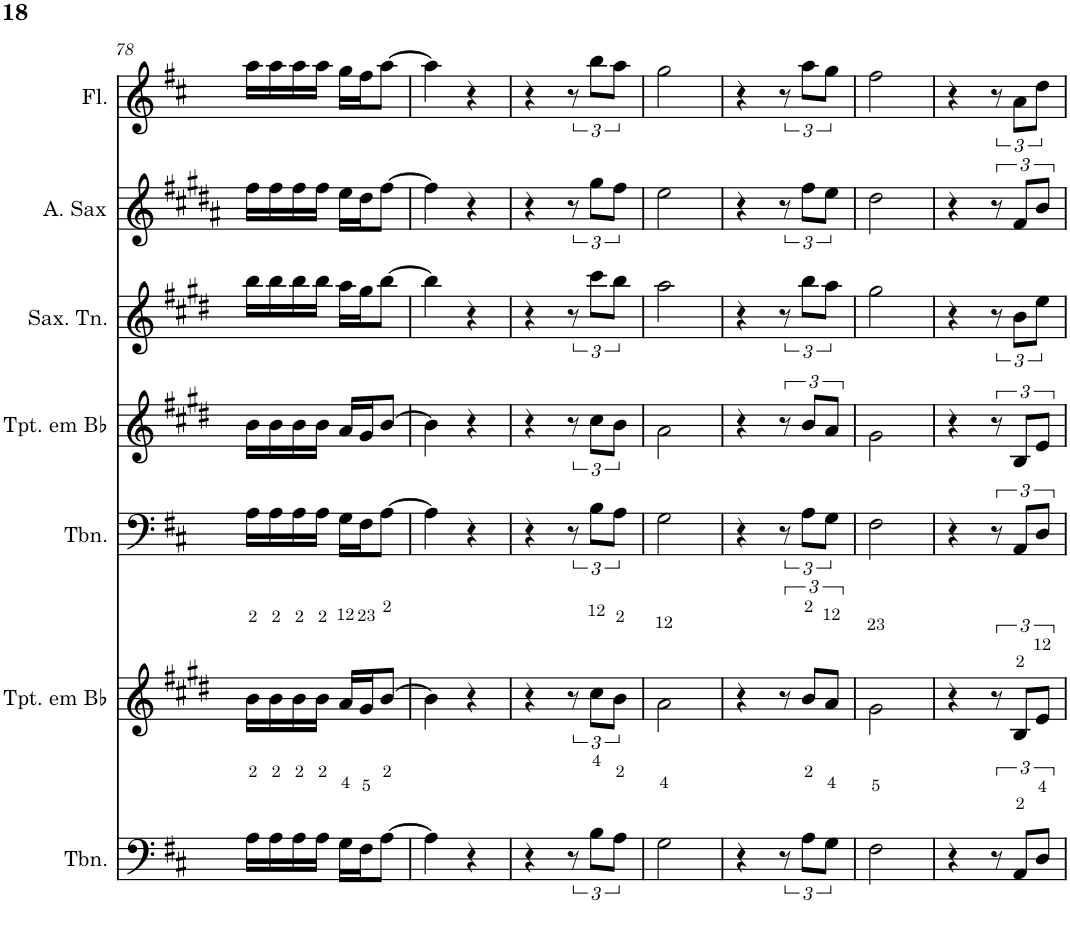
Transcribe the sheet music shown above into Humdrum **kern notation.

**kern	**kern	**kern	**kern	**kern	**kern	**kern
*part7	*part6	*part5	*part4	*part3	*part2	*part1
*staff7	*staff6	*staff5	*staff4	*staff3	*staff2	*staff1
*I"Trombone	*I"Trompete em Bb	*I"Trombone	*I"Trompete em Bb	*I"Saxofone Tenor	*I"Saxofone Alto	*I"Flauta Transversal
*I'Tbn.	*I'Tpt. em Bb	*I'Tbn.	*I'Tpt. em Bb	*I'Sax. Tn.	*	*I'Fl.
!!LO:PB:g=z
*clefF4	*clefG2	*clefF4	*clefG2	*clefG2	*clefG2	*clefG2
*	*Trd1c2	*	*Trd1c2	*Trd8c14	*Trd5c9	*
*k[f#c#]	*k[f#c#g#d#]	*k[f#c#]	*k[f#c#g#d#]	*k[f#c#g#d#]	*k[f#c#g#d#a#]	*k[f#c#]
*D:	*E:	*D:	*E:	*E:	*B:	*D:
*M2/4	*M2/4	*M2/4	*M2/4	*M2/4	*M2/4	*M2/4
=78	=78	=78	=78	=78	=78	=78
16A\LL	16b\LL	16A\LL	16b\LL	16bb\LL	16ff#\LL	16aa\LL
16A\	16b\	16A\	16b\	16bb\	16ff#\	16aa\
16A\	16b\	16A\	16b\	16bb\	16ff#\	16aa\
16A\JJ	16b\JJ	16A\JJ	16b\JJ	16bb\JJ	16ff#\JJ	16aa\JJ
16G\LL	16a/LL	16G\LL	16a/LL	16aa\LL	16ee\LL	16gg\LL
16F#\J	16g#/J	16F#\J	16g#/J	16gg#\J	16dd#\J	16ff#\J
[8A\J	[8b/J	[8A\J	[8b/J	[8bb\J	[8ff#\J	[8aa\J
=79	=79	=79	=79	=79	=79	=79
4A\]	4b\]	4A\]	4b\]	4bb\]	4ff#\]	4aa\]
4r	4r	4r	4r	4r	4r	4r
=80	=80	=80	=80	=80	=80	=80
4r	4r	4r	4r	4r	4r	4r
12r	12r	12r	12r	12r	12r	12r
12B\L	12cc#\L	12B\L	12cc#\L	12ccc#\L	12gg#\L	12bb\L
12A\J	12b\J	12A\J	12b\J	12bb\J	12ff#\J	12aa\J
=81	=81	=81	=81	=81	=81	=81
2G\	2a\	2G\	2a\	2aa\	2ee\	2gg\
=82	=82	=82	=82	=82	=82	=82
4r	4r	4r	4r	4r	4r	4r
12r	12r	12r	12r	12r	12r	12r
12A\L	12b/L	12A\L	12b/L	12bb\L	12ff#\L	12aa\L
12G\J	12a/J	12G\J	12a/J	12aa\J	12ee\J	12gg\J
=83	=83	=83	=83	=83	=83	=83
2F#\	2g#\	2F#\	2g#\	2gg#\	2dd#\	2ff#\
=84	=84	=84	=84	=84	=84	=84
4r	4r	4r	4r	4r	4r	4r
12r	12r	12r	12r	12r	12r	12r
12AA/L	12B/L	12AA/L	12B/L	12b\L	12f#/L	12a\L
12D/J	12e/J	12D/J	12e/J	12ee\J	12b/J	12dd\J
=	=	=	=	=	=	=
*-	*-	*-	*-	*-	*-	*-
